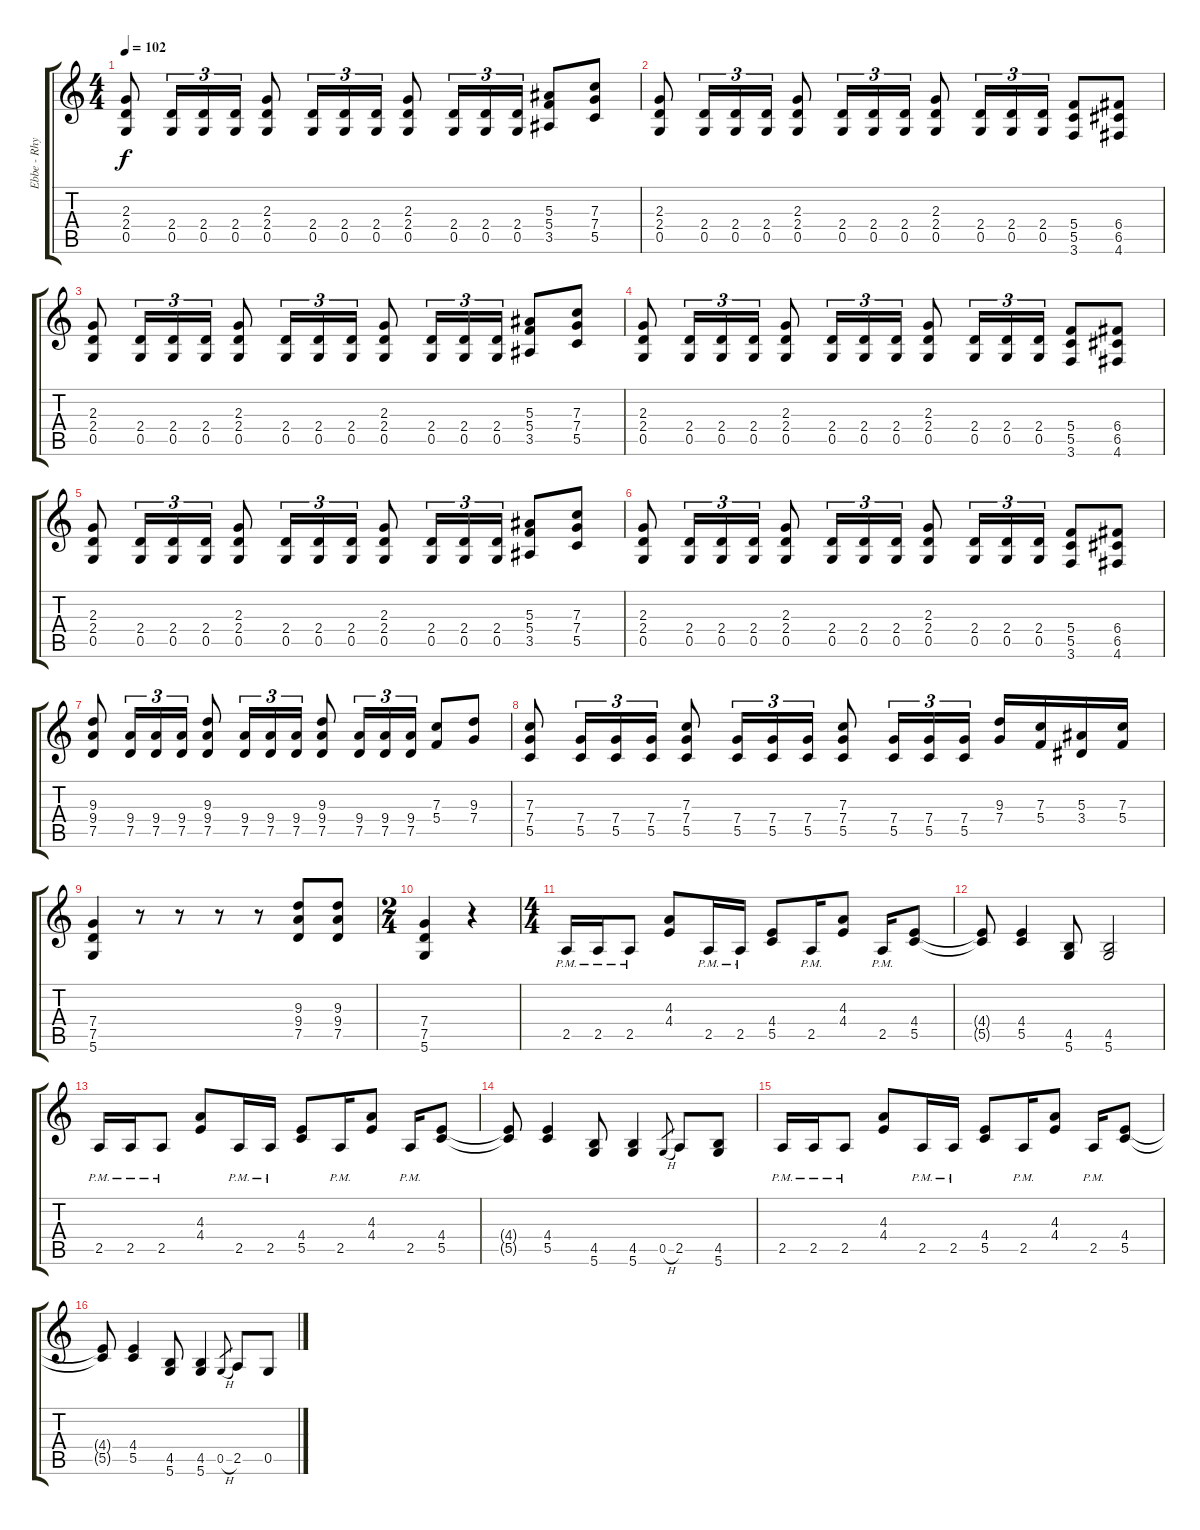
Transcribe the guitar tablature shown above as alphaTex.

\track ("Ebbe - Rhythm/Lead" "Ebbe - Rhy") {instrument overdrivenguitar}
\staff {score tabs}
\tuning (D4 A3 F3 C3 G2 D2) {hide}
\ts (4 4)
\tempo 102
\clef g2
\ks c
(2.3 2.4 0.5).8{dy f} (2.4 0.5).16{tu (3 2)} (2.4 0.5).16{tu (3 2)} (2.4 0.5).16{tu (3 2)} (2.3 2.4 0.5).8 (2.4 0.5).16{tu (3 2)} (2.4 0.5).16{tu (3 2)} (2.4 0.5).16{tu (3 2)} (2.3 2.4 0.5).8 (2.4 0.5).16{tu (3 2)} (2.4 0.5).16{tu (3 2)} (2.4 0.5).16{tu (3 2)} (5.3 5.4 3.5).8 (7.3 7.4 5.5).8 |
(2.3 2.4 0.5).8 (2.4 0.5).16{tu (3 2)} (2.4 0.5).16{tu (3 2)} (2.4 0.5).16{tu (3 2)} (2.3 2.4 0.5).8 (2.4 0.5).16{tu (3 2)} (2.4 0.5).16{tu (3 2)} (2.4 0.5).16{tu (3 2)} (2.3 2.4 0.5).8 (2.4 0.5).16{tu (3 2)} (2.4 0.5).16{tu (3 2)} (2.4 0.5).16{tu (3 2)} (5.4 5.5 3.6).8 (6.4 6.5 4.6).8 |
(2.3 2.4 0.5).8 (2.4 0.5).16{tu (3 2)} (2.4 0.5).16{tu (3 2)} (2.4 0.5).16{tu (3 2)} (2.3 2.4 0.5).8 (2.4 0.5).16{tu (3 2)} (2.4 0.5).16{tu (3 2)} (2.4 0.5).16{tu (3 2)} (2.3 2.4 0.5).8 (2.4 0.5).16{tu (3 2)} (2.4 0.5).16{tu (3 2)} (2.4 0.5).16{tu (3 2)} (5.3 5.4 3.5).8 (7.3 7.4 5.5).8 |
(2.3 2.4 0.5).8 (2.4 0.5).16{tu (3 2)} (2.4 0.5).16{tu (3 2)} (2.4 0.5).16{tu (3 2)} (2.3 2.4 0.5).8 (2.4 0.5).16{tu (3 2)} (2.4 0.5).16{tu (3 2)} (2.4 0.5).16{tu (3 2)} (2.3 2.4 0.5).8 (2.4 0.5).16{tu (3 2)} (2.4 0.5).16{tu (3 2)} (2.4 0.5).16{tu (3 2)} (5.4 5.5 3.6).8 (6.4 6.5 4.6).8 |
(2.3 2.4 0.5).8 (2.4 0.5).16{tu (3 2)} (2.4 0.5).16{tu (3 2)} (2.4 0.5).16{tu (3 2)} (2.3 2.4 0.5).8 (2.4 0.5).16{tu (3 2)} (2.4 0.5).16{tu (3 2)} (2.4 0.5).16{tu (3 2)} (2.3 2.4 0.5).8 (2.4 0.5).16{tu (3 2)} (2.4 0.5).16{tu (3 2)} (2.4 0.5).16{tu (3 2)} (5.3 5.4 3.5).8 (7.3 7.4 5.5).8 |
(2.3 2.4 0.5).8 (2.4 0.5).16{tu (3 2)} (2.4 0.5).16{tu (3 2)} (2.4 0.5).16{tu (3 2)} (2.3 2.4 0.5).8 (2.4 0.5).16{tu (3 2)} (2.4 0.5).16{tu (3 2)} (2.4 0.5).16{tu (3 2)} (2.3 2.4 0.5).8 (2.4 0.5).16{tu (3 2)} (2.4 0.5).16{tu (3 2)} (2.4 0.5).16{tu (3 2)} (5.4 5.5 3.6).8 (6.4 6.5 4.6).8 |
(9.3 9.4 7.5).8 (9.4 7.5).16{tu (3 2)} (9.4 7.5).16{tu (3 2)} (9.4 7.5).16{tu (3 2)} (9.3 9.4 7.5).8 (9.4 7.5).16{tu (3 2)} (9.4 7.5).16{tu (3 2)} (9.4 7.5).16{tu (3 2)} (9.3 9.4 7.5).8 (9.4 7.5).16{tu (3 2)} (9.4 7.5).16{tu (3 2)} (9.4 7.5).16{tu (3 2)} (7.3 5.4).8 (9.3 7.4).8 |
(7.3 7.4 5.5).8 (7.4 5.5).16{tu (3 2)} (7.4 5.5).16{tu (3 2)} (7.4 5.5).16{tu (3 2)} (7.3 7.4 5.5).8 (7.4 5.5).16{tu (3 2)} (7.4 5.5).16{tu (3 2)} (7.4 5.5).16{tu (3 2)} (7.3 7.4 5.5).8 (7.4 5.5).16{tu (3 2)} (7.4 5.5).16{tu (3 2)} (7.4 5.5).16{tu (3 2)} (9.3 7.4).16 (7.3 5.4).16 (5.3 3.4).16 (7.3 5.4).16 |
(7.4 7.5 5.6).4 r.8 r.8 r.8 r.8 (9.3 9.4 7.5).8 (9.3 9.4 7.5).8 |
\ts (2 4)
(7.4 7.5 5.6).4 r.4 |
\ts (4 4)
2.5{pm}.16 2.5{pm}.16 2.5{pm}.8 (4.3 4.4).8 2.5{pm}.16 2.5{pm}.16 (4.4 5.5).8 2.5{pm}.16 (4.3 4.4).8 2.5{pm}.16 (4.4 5.5).8 |
(4.4{t} 5.5{t}).8 (4.4 5.5).4 (4.5 5.6).8 (4.5 5.6).2 |
2.5{pm}.16 2.5{pm}.16 2.5{pm}.8 (4.3 4.4).8 2.5{pm}.16 2.5{pm}.16 (4.4 5.5).8 2.5{pm}.16 (4.3 4.4).8 2.5{pm}.16 (4.4 5.5).8 |
(4.4{t} 5.5{t}).8 (4.4 5.5).4 (4.5 5.6).8 (4.5 5.6).4 0.5{h}.8{gr} 2.5.8 (4.5 5.6).8 |
2.5{pm}.16 2.5{pm}.16 2.5{pm}.8 (4.3 4.4).8 2.5{pm}.16 2.5{pm}.16 (4.4 5.5).8 2.5{pm}.16 (4.3 4.4).8 2.5{pm}.16 (4.4 5.5).8 |
(4.4{t} 5.5{t}).8 (4.4 5.5).4 (4.5 5.6).8 (4.5 5.6).4 0.5{h}.8{gr} 2.5.8 0.5.8
